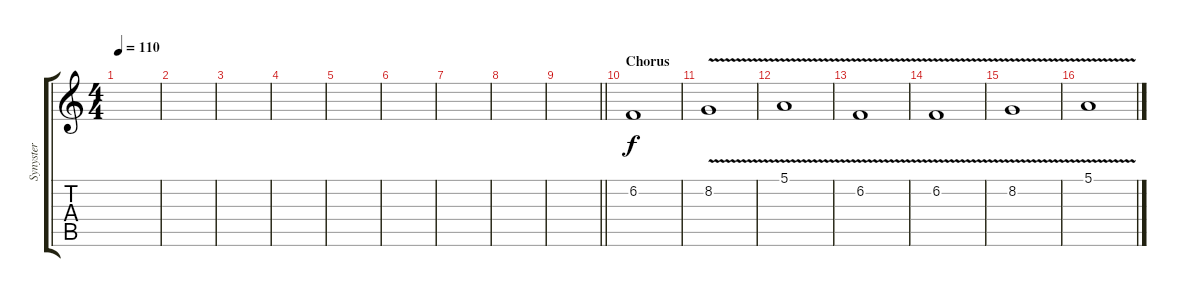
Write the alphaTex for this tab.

\track ("  Synyster Gates - Vocals" "  Synyster") {instrument lead1square}
\staff {score tabs}
\tuning (E4 B3 G3 D3 A2 D2) {hide}
\ts (4 4)
\tempo 110
\clef g2
\ks c
|
|
|
|
|
|
|
|
\barLineRight lightlight
|
\section ("" "Chorus")
6.2.1 |
8.2{v}.1 |
5.1{v}.1 |
6.2{v}.1 |
6.2{v}.1 |
8.2{v}.1 |
5.1{v}.1
